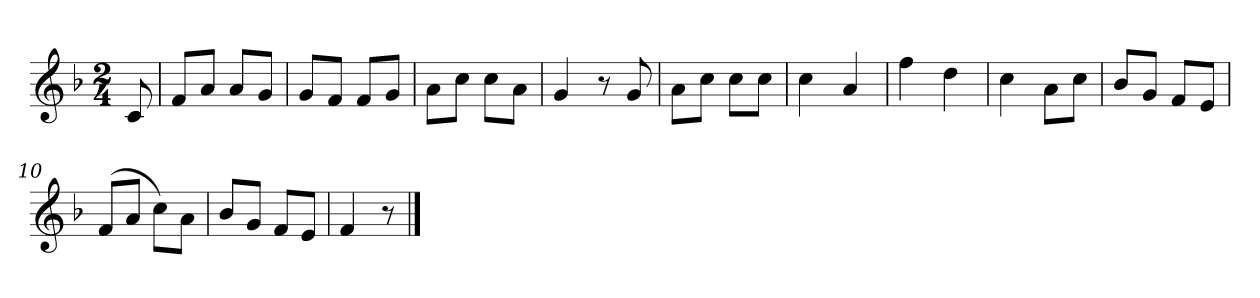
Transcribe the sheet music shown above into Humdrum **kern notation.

**kern
*part1
*staff1
*k[b-]
*M2/4
*MM120
=
8c
=1
8fL
8aJ
8aL
8gJ
=2
8gL
8fJ
8fL
8gJ
=3
8aL
8ccJ
8ccL
8aJ
=4
4g
8r
8g
=5
8aL
8ccJ
8ccL
8ccJ
=6
4cc
4a
=7
4ff
4dd
=8
4cc
8aL
8ccJ
=9
8b-L
8gJ
8fL
8eJ
=10
(8fL
8aJ
8ccL)
8aJ
=11
8b-L
8gJ
8fL
8eJ
=12
4f
8r
==
*-
